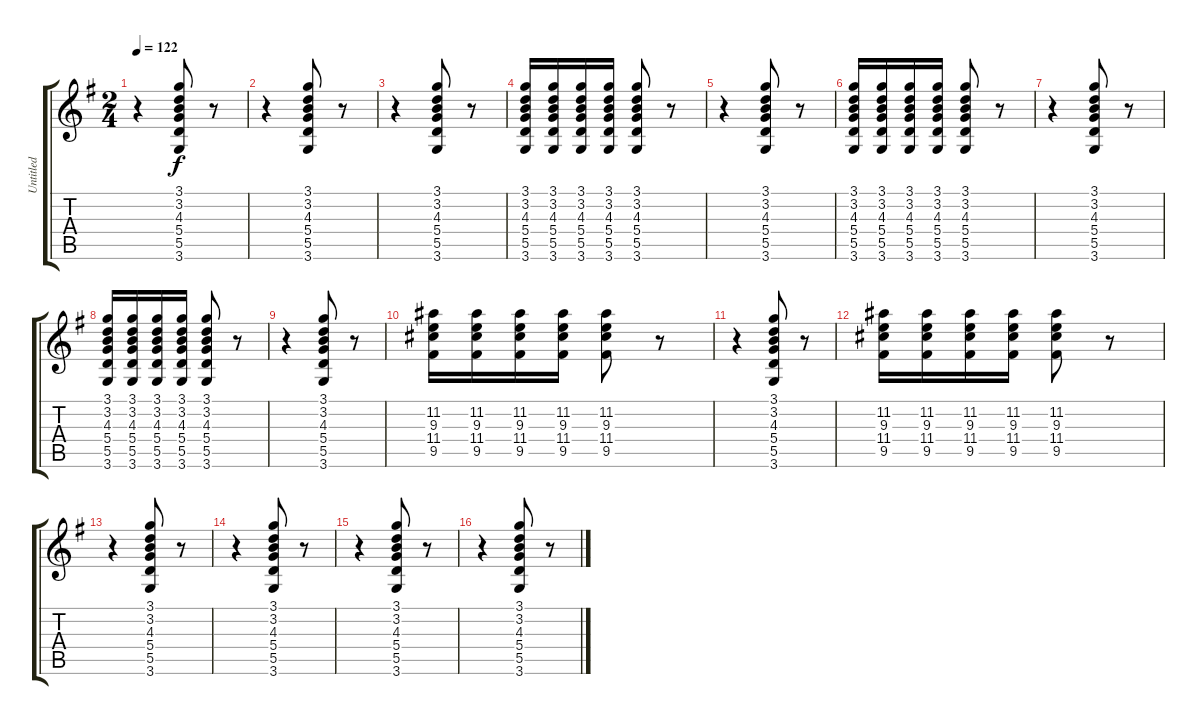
\track ("Untitled" "Untitled") {instrument acousticguitarsteel}
\staff {score tabs}
\tuning (E4 B3 G3 D3 A2 E2) {hide}
\ts (2 4)
\tempo 122
\clef g2
\ks g
r.4{dy f} (3.1 3.2 4.3 5.4 5.5 3.6).8 r.8 |
r.4 (3.1 3.2 4.3 5.4 5.5 3.6).8 r.8 |
r.4 (3.1 3.2 4.3 5.4 5.5 3.6).8 r.8 |
(3.1 3.2 4.3 5.4 5.5 3.6).16 (3.1 3.2 4.3 5.4 5.5 3.6).16 (3.1 3.2 4.3 5.4 5.5 3.6).16 (3.1 3.2 4.3 5.4 5.5 3.6).16 (3.1 3.2 4.3 5.4 5.5 3.6).8 r.8 |
r.4 (3.1 3.2 4.3 5.4 5.5 3.6).8 r.8 |
(3.1 3.2 4.3 5.4 5.5 3.6).16 (3.1 3.2 4.3 5.4 5.5 3.6).16 (3.1 3.2 4.3 5.4 5.5 3.6).16 (3.1 3.2 4.3 5.4 5.5 3.6).16 (3.1 3.2 4.3 5.4 5.5 3.6).8 r.8 |
r.4 (3.1 3.2 4.3 5.4 5.5 3.6).8 r.8 |
(3.1 3.2 4.3 5.4 5.5 3.6).16 (3.1 3.2 4.3 5.4 5.5 3.6).16 (3.1 3.2 4.3 5.4 5.5 3.6).16 (3.1 3.2 4.3 5.4 5.5 3.6).16 (3.1 3.2 4.3 5.4 5.5 3.6).8 r.8 |
r.4 (3.1 3.2 4.3 5.4 5.5 3.6).8 r.8 |
(11.2 9.3 11.4 9.5).16 (11.2 9.3 11.4 9.5).16 (11.2 9.3 11.4 9.5).16 (11.2 9.3 11.4 9.5).16 (11.2 9.3 11.4 9.5).8 r.8 |
r.4 (3.1 3.2 4.3 5.4 5.5 3.6).8 r.8 |
(11.2 9.3 11.4 9.5).16 (11.2 9.3 11.4 9.5).16 (11.2 9.3 11.4 9.5).16 (11.2 9.3 11.4 9.5).16 (11.2 9.3 11.4 9.5).8 r.8 |
r.4 (3.1 3.2 4.3 5.4 5.5 3.6).8 r.8 |
r.4 (3.1 3.2 4.3 5.4 5.5 3.6).8 r.8 |
r.4 (3.1 3.2 4.3 5.4 5.5 3.6).8 r.8 |
r.4 (3.1 3.2 4.3 5.4 5.5 3.6).8 r.8
